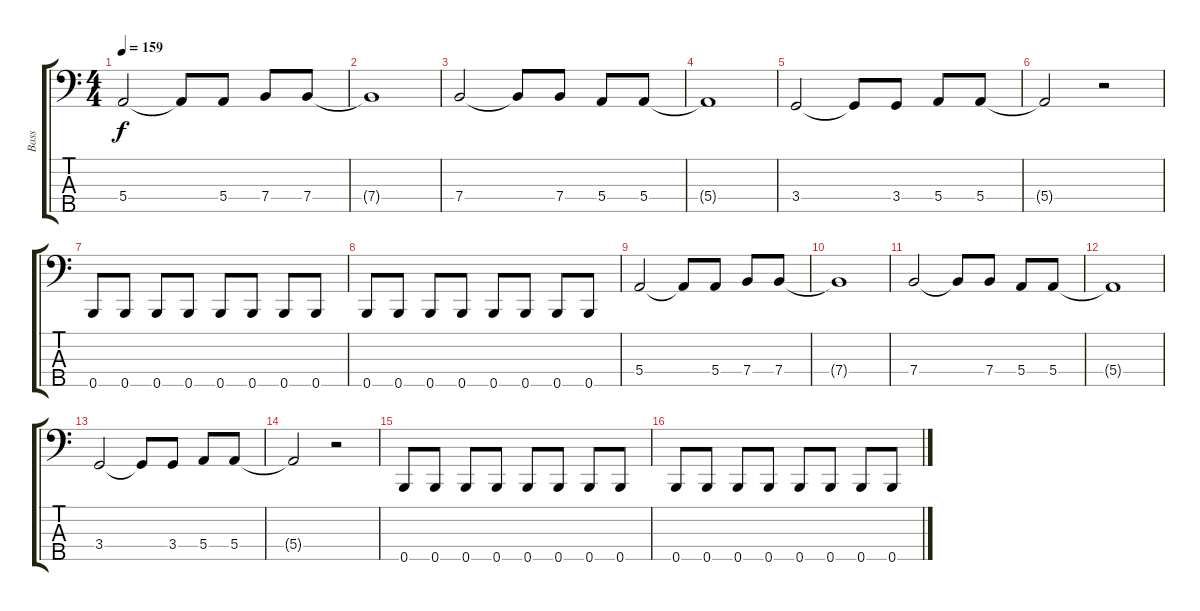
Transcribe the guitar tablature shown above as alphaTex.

\track ("Bass" "Bass") {instrument electricbasspick}
\staff {score tabs}
\tuning (G2 D2 A1 E1 B0) {hide}
\ts (4 4)
\tempo 159
\clef f4
\ks c
5.4.2{dy f} 5.4{t}.8 5.4.8 7.4.8 7.4.8 |
7.4{t}.1 |
7.4.2 7.4{t}.8 7.4.8 5.4.8 5.4.8 |
5.4{t}.1 |
3.4.2 3.4{t}.8 3.4.8 5.4.8 5.4.8 |
5.4{t}.2 r.2 |
0.5.8 0.5.8 0.5.8 0.5.8 0.5.8 0.5.8 0.5.8 0.5.8 |
0.5.8 0.5.8 0.5.8 0.5.8 0.5.8 0.5.8 0.5.8 0.5.8 |
5.4.2 5.4{t}.8 5.4.8 7.4.8 7.4.8 |
7.4{t}.1 |
7.4.2 7.4{t}.8 7.4.8 5.4.8 5.4.8 |
5.4{t}.1 |
3.4.2 3.4{t}.8 3.4.8 5.4.8 5.4.8 |
5.4{t}.2 r.2 |
0.5.8 0.5.8 0.5.8 0.5.8 0.5.8 0.5.8 0.5.8 0.5.8 |
0.5.8 0.5.8 0.5.8 0.5.8 0.5.8 0.5.8 0.5.8 0.5.8
